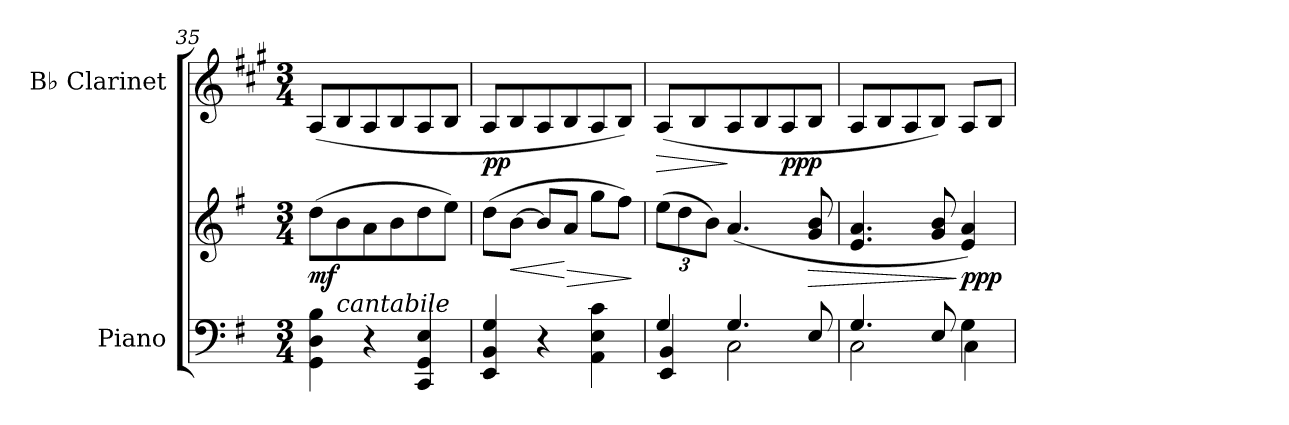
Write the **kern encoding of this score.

**kern	**kern	**dynam	**kern	**dynam
*part2	*part2	*part2	*part1	*part1
*staff3	*staff2	*staff2/3	*staff1	*staff1
*I"Piano	*	*	*I"B♭ Clarinet	*
*I'Pno.	*	*	*I'B♭ Cl.	*
!!LO:LB:g=z
*clefF4	*clefG2	*	*clefG2	*
*	*	*	*ITrd1c2	*
*k[f#]	*k[f#]	*	*k[f#]	*
*M3/4	*M3/4	*	*M3/4	*
=35	=35	=35	=35	=35
!	!	!LO:DY:b	!	!
4GG\ 4D\ 4B\	(>8dd\L	mf	(>8G/L	.
!	!LO:TX:b:i:t=cantabile	!	!	!
.	8b\	.	8A/	.
4r	8a\	.	8G/	.
.	8b\	.	8A/	.
4CC/ 4GG/ 4E/	8dd\	.	8G/	.
.	8ee\J)	.	8A/J	.
=36	=36	=36	=36	=36
!	!	!	!	!LO:DY:b
4EE/ 4BB/ 4G/	(>8dd\L	.	8G/L	pp
!	!	!LO:HP:b	!	!
.	[8b\J	<	8A/	.
4r	8b/L]	.	8G/	.
!	!	!LO:HP:n=1:b	!	!
.	8a/J	[ >	8A/	.
4AA\ 4E\ 4c\	8gg\L	.	8G/	.
.	8ff#\J)	.	8A/J)	.
.	.	]	.	.
=37	=37	=37	=37	=37
*^	*	*	*	*
*	*	*Xbrackettup	*	*	*
!	!	!	!	!	!LO:HP:b
4G/	4EE/ 4BB/	(>12ee\L	.	(>8G/L	>
.	.	12dd\	.	.	.
.	.	.	.	8A/	.
.	.	12b\J)	.	.	.
4.G/	2C\	(>4.a/	.	8G/	]
.	.	.	.	8A/	.
!	!	!	!	!	!LO:DY:b
.	.	.	.	8G/	ppp
!	!	!	!LO:HP:b	!	!
8E/	.	8g/ 8b/	>	8A/J	.
=38	=38	=38	=38	=38	=38
4.G/	2C\	4.e/ 4.a/	.	8G/L	.
.	.	.	.	8A/	.
.	.	.	.	8G/	.
8E/	.	8g/ 8b/	.	8A/J)	.
!	!	!	!LO:DY:n=1:b	!	!
4G\	4C\	4e/ 4a/)	] ppp	8G/L	.
.	.	.	.	8A/J	.
*v	*v	*	*	*	*
=	=	=	=	=
*-	*-	*-	*-	*-
